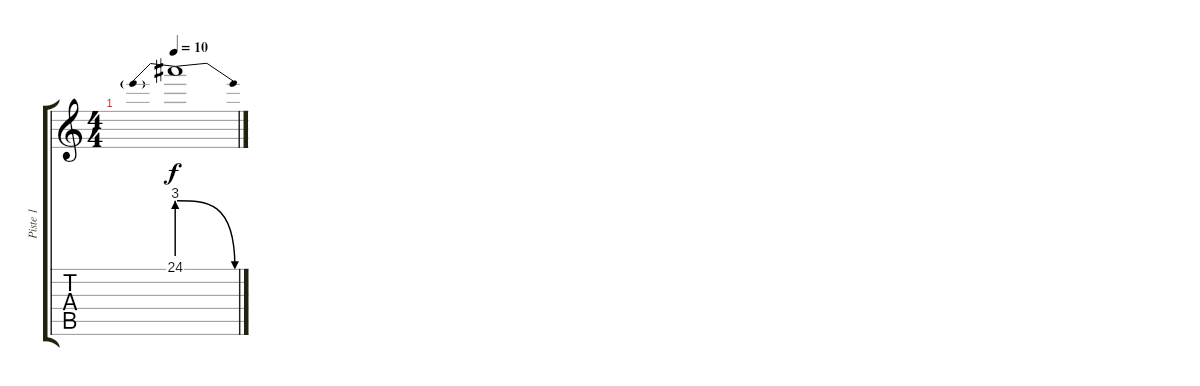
\track ("Piste 1" "Piste 1") {instrument stringensemble1}
\staff {score tabs}
\tuning (E4 B3 G3 D3 A2 E2) {hide}
\ts (4 4)
\tempo 10
\clef g2
\ks c
24.1{be (prebendrelease 0 12 60 0)}.1{dy f instrument stringensemble1}
